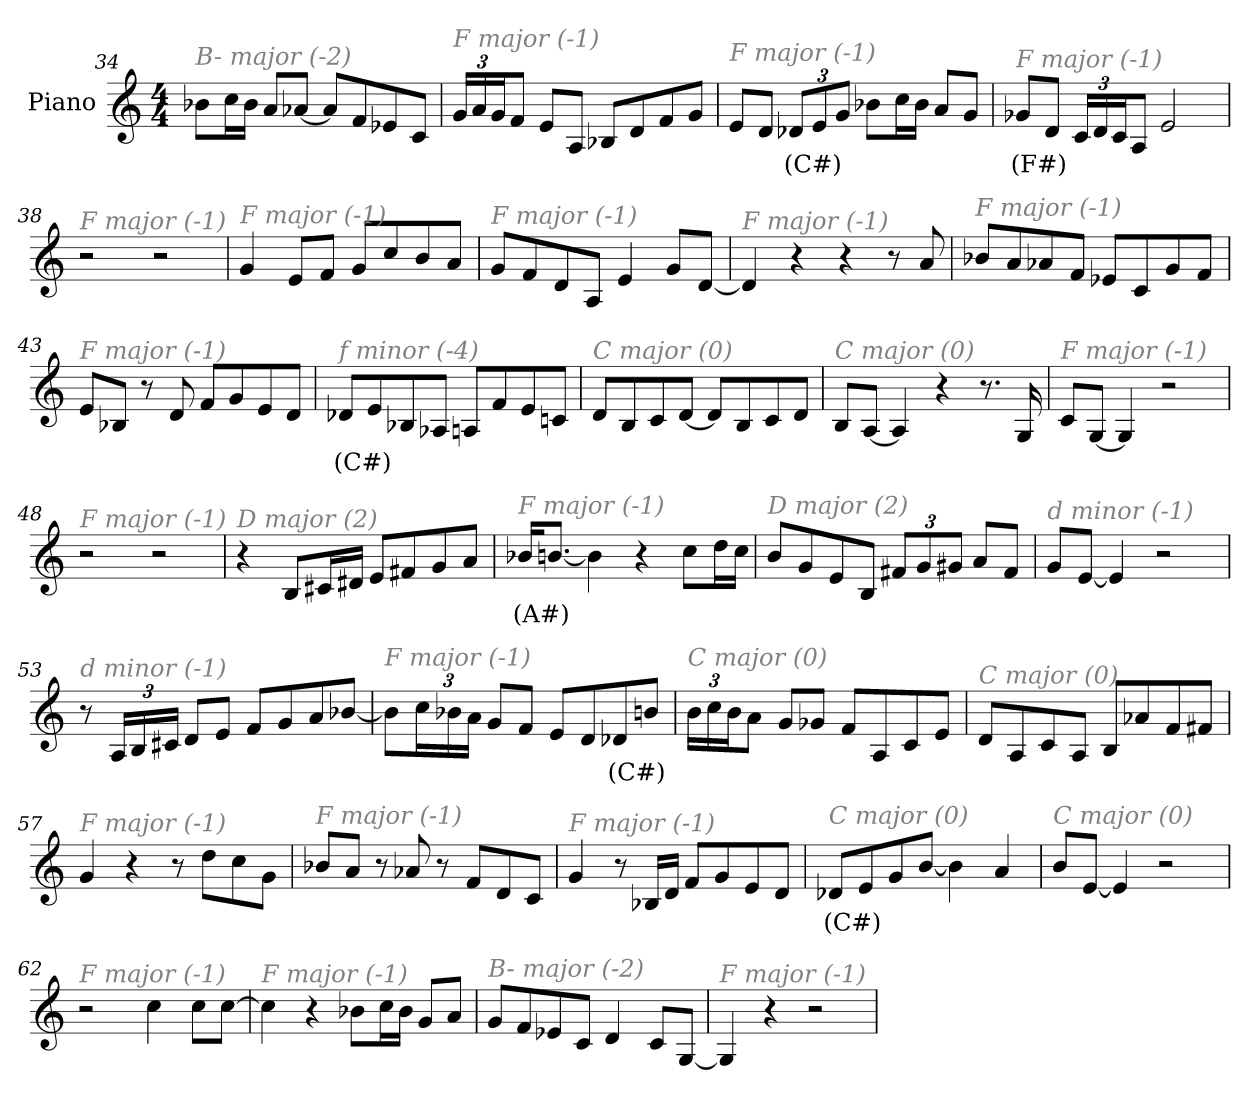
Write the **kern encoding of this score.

**kern	**text
*part1	*part1
*staff1	*staff1
*I"Piano	*
*I'Pno	*
*clefG2	*
*k[]	*
*M4/4	*
=34	=34
!LO:TX:i:color=#808080:t=B- major (-2)	!
8b-X\L	.
16cc\L	.
16b-\JJ	.
8a/L	.
[8a-X/J	.
8a-/L]	.
8f/	.
8e-X/	.
8c/J	.
=35	=35
*Xbrackettup	*
!LO:TX:i:color=#808080:t=F major (-1)	!
24g/LL	.
24a/	.
24g/J	.
8f/J	.
8e/L	.
8A/J	.
8B-X/L	.
8d/	.
8f/	.
8g/J	.
=36	=36
!LO:TX:i:color=#808080:t=F major (-1)	!
8e/L	.
8d/J	.
12d-Xi/L	(C#)
12e/	.
12g/J	.
8b-X\L	.
16cc\L	.
16b-\JJ	.
8a/L	.
8g/J	.
!!LO:LB:g=z
=37	=37
!LO:TX:i:color=#808080:t=F major (-1)	!
8g-Xi/L	(F#)
8d/J	.
24c/LL	.
24d/	.
24c/J	.
8A/J	.
2e/	.
=38	=38
!LO:TX:i:color=#808080:t=F major (-1)	!
2r	.
2r	.
=39	=39
!LO:TX:i:color=#808080:t=F major (-1)	!
4g/	.
8e/L	.
8f/J	.
8g/L	.
8cc/	.
8b/	.
8a/J	.
=40	=40
!LO:TX:i:color=#808080:t=F major (-1)	!
8g/L	.
8f/	.
8d/	.
8A/J	.
4e/	.
8g/L	.
[8d/J	.
=41	=41
!LO:TX:i:color=#808080:t=F major (-1)	!
4d/]	.
4r	.
4r	.
8r	.
8a/	.
!!LO:LB:g=z
=42	=42
!LO:TX:i:color=#808080:t=F major (-1)	!
8b-X/L	.
8a/	.
8a-X/	.
8f/J	.
8e-X/L	.
8c/	.
8g/	.
8f/J	.
=43	=43
!LO:TX:i:color=#808080:t=F major (-1)	!
8e/L	.
8B-X/J	.
8r	.
8d/	.
8f/L	.
8g/	.
8e/	.
8d/J	.
=44	=44
!LO:TX:i:color=#808080:t=f minor (-4)	!
8d-Xi/L	(C#)
8e/	.
8B-X/	.
8A-X/J	.
8An/L	.
8f/	.
8e/	.
8cn/J	.
=45	=45
!LO:TX:i:color=#808080:t=C major (0)	!
8d/L	.
8B/	.
8c/	.
[8d/J	.
8d/L]	.
8B/	.
8c/	.
8d/J	.
!!LO:LB:g=z
=46	=46
!LO:TX:i:color=#808080:t=C major (0)	!
8B/L	.
[8A/J	.
4A/]	.
4r	.
8.r	.
16G/	.
=47	=47
!LO:TX:i:color=#808080:t=F major (-1)	!
8c/L	.
[8G/J	.
4G/]	.
2r	.
=48	=48
!LO:TX:i:color=#808080:t=F major (-1)	!
2r	.
2r	.
=49	=49
!LO:TX:i:color=#808080:t=D major (2)	!
4r	.
8B/L	.
16c#X/L	.
16d#X/JJ	.
8e/L	.
8f#X/	.
8g/	.
8a/J	.
=50	=50
!LO:TX:i:color=#808080:t=F major (-1)	!
16b-Xi/KL	(A#)
[8.b/J	.
4b\]	.
4r	.
8cc\L	.
16dd\L	.
16cc\JJ	.
!!LO:PB:g=z
=51	=51
!LO:TX:i:color=#808080:t=D major (2)	!
8b/L	.
8g/	.
8e/	.
8B/J	.
12f#X/L	.
12g/	.
12g#X/J	.
8a/L	.
8f#/J	.
=52	=52
!LO:TX:i:color=#808080:t=d minor (-1)	!
8g/L	.
[8e/J	.
4e/]	.
2r	.
=53	=53
!LO:TX:i:color=#808080:t=d minor (-1)	!
8r	.
24A/LL	.
24B/	.
24c#X/JJ	.
8d/L	.
8e/J	.
8f/L	.
8g/	.
8a/	.
[8b-X/J	.
=54	=54
!LO:TX:i:color=#808080:t=F major (-1)	!
8b-\L]	.
24cc\L	.
24b-X\	.
24a\JJ	.
8g/L	.
8f/J	.
8e/L	.
8d/	.
8d-Xi/	(C#)
8bn/J	.
!!LO:LB:g=z
=55	=55
!LO:TX:i:color=#808080:t=C major (0)	!
24b\LL	.
24cc\	.
24b\J	.
8a\J	.
8g/L	.
8g-X/J	.
8f/L	.
8A/	.
8c/	.
8e/J	.
=56	=56
!LO:TX:i:color=#808080:t=C major (0)	!
8d/L	.
8A/	.
8c/	.
8A/J	.
8B/L	.
8a-X/	.
8f/	.
8f#X/J	.
=57	=57
!LO:TX:i:color=#808080:t=F major (-1)	!
4g/	.
4r	.
8r	.
8dd\L	.
8cc\	.
8g\J	.
=58	=58
!LO:TX:i:color=#808080:t=F major (-1)	!
8b-X/L	.
8a/J	.
8r	.
8a-X/	.
8r	.
8f/L	.
8d/	.
8c/J	.
!!LO:LB:g=z
=59	=59
!LO:TX:i:color=#808080:t=F major (-1)	!
4g/	.
8r	.
16B-X/LL	.
16d/JJ	.
8f/L	.
8g/	.
8e/	.
8d/J	.
=60	=60
!LO:TX:i:color=#808080:t=C major (0)	!
8d-Xi/L	(C#)
8e/	.
8g/	.
[8b/J	.
4b\]	.
4a/	.
=61	=61
!LO:TX:i:color=#808080:t=C major (0)	!
8b/L	.
[8e/J	.
4e/]	.
2r	.
=62	=62
!LO:TX:i:color=#808080:t=F major (-1)	!
2r	.
4cc\	.
8cc\L	.
[8cc\J	.
=63	=63
!LO:TX:i:color=#808080:t=F major (-1)	!
4cc\]	.
4r	.
8b-X\L	.
16cc\L	.
16b-\JJ	.
8g/L	.
8a/J	.
!!LO:LB:g=z
=64	=64
!LO:TX:i:color=#808080:t=B- major (-2)	!
8g/L	.
8f/	.
8e-X/	.
8c/J	.
4d/	.
8c/L	.
[8G/J	.
=65	=65
!LO:TX:i:color=#808080:t=F major (-1)	!
4G/]	.
4r	.
2r	.
=	=
*-	*-
